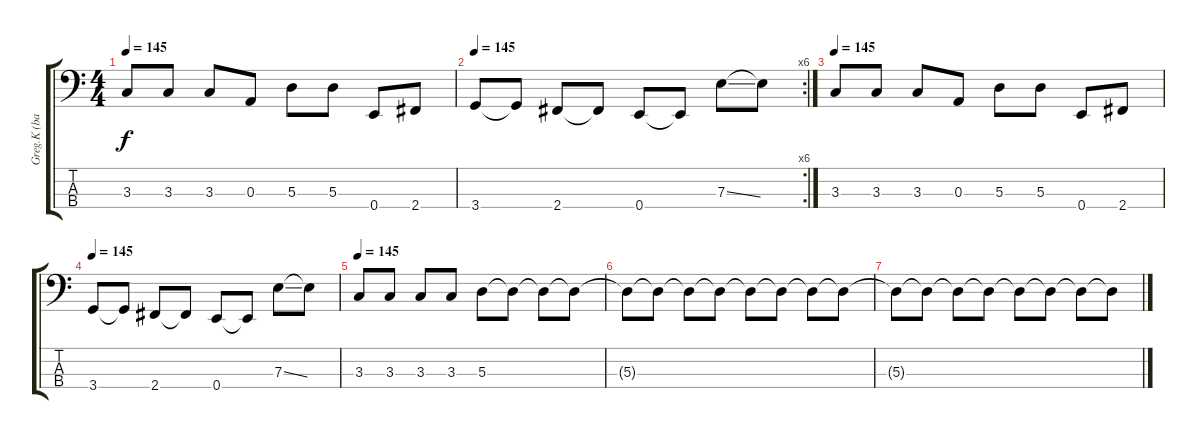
\track ("Greg.K (bass)" "Greg.K (ba") {instrument electricbassfinger}
\staff {score tabs}
\tuning (G2 D2 A1 E1) {hide}
\ts (4 4)
\tempo 145
\clef f4
\ks c
3.3.8{dy f} 3.3.8 3.3.8 0.3.8 5.3.8 5.3.8 0.4.8 2.4.8 |
\rc 6
\tempo 145
3.4.8 3.4{t}.8 2.4.8 2.4{t}.8 0.4.8 0.4{t}.8 7.3{ss}.8 7.3{t}.8 |
\tempo 145
3.3.8 3.3.8 3.3.8 0.3.8 5.3.8 5.3.8 0.4.8 2.4.8 |
\tempo 145
3.4.8 3.4{t}.8 2.4.8 2.4{t}.8 0.4.8 0.4{t}.8 7.3{ss}.8 7.3{t}.8 |
\tempo 145
3.3.8 3.3.8 3.3.8 3.3.8 5.3.8 5.3{t}.8 5.3{t}.8 5.3{t}.8 |
5.3{t}.8 5.3{t}.8 5.3{t}.8 5.3{t}.8 5.3{t}.8 5.3{t}.8 5.3{t}.8 5.3{t}.8 |
5.3{t}.8 5.3{t}.8 5.3{t}.8 5.3{t}.8 5.3{t}.8 5.3{t}.8 5.3{t}.8 5.3{t}.8
